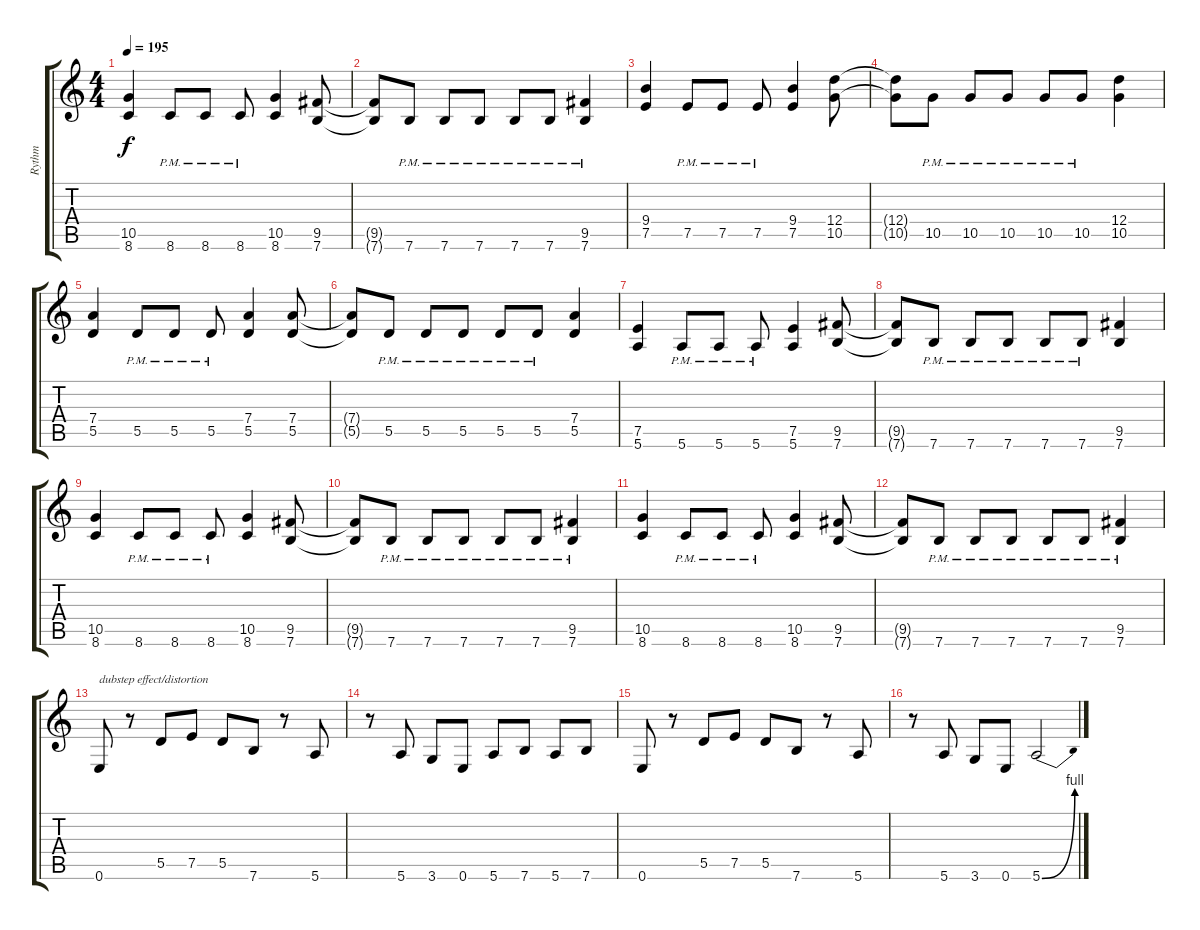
\track ("Rythm" "Rythm") {instrument overdrivenguitar}
\staff {score tabs}
\tuning (E4 B3 G3 D3 A2 E2) {hide}
\ts (4 4)
\tempo 195
\clef g2
\ks c
(10.5 8.6).4{dy f} 8.6{pm}.8 8.6{pm}.8 8.6{pm}.8 (10.5 8.6).4 (9.5 7.6).8 |
(9.5{t} 7.6{t}).8 7.6{pm}.8 7.6{pm}.8 7.6{pm}.8 7.6{pm}.8 7.6{pm}.8 (9.5 7.6{pm}).4 |
(9.4 7.5).4 7.5{pm}.8 7.5{pm}.8 7.5{pm}.8 (9.4 7.5).4 (12.4 10.5).8 |
(12.4{t} 10.5{t}).8 10.5{pm}.8 10.5{pm}.8 10.5{pm}.8 10.5{pm}.8 10.5{pm}.8 (12.4 10.5).4 |
(7.4 5.5).4 5.5{pm}.8 5.5{pm}.8 5.5{pm}.8 (7.4 5.5).4 (7.4 5.5).8 |
(7.4{t} 5.5{t}).8 5.5{pm}.8 5.5{pm}.8 5.5{pm}.8 5.5{pm}.8 5.5{pm}.8 (7.4 5.5).4 |
(7.5 5.6).4 5.6{pm}.8 5.6{pm}.8 5.6{pm}.8 (7.5 5.6).4 (9.5 7.6).8 |
(9.5{t} 7.6{t}).8 7.6{pm}.8 7.6{pm}.8 7.6{pm}.8 7.6{pm}.8 7.6{pm}.8 (9.5 7.6).4 |
(10.5 8.6).4 8.6{pm}.8 8.6{pm}.8 8.6{pm}.8 (10.5 8.6).4 (9.5 7.6).8 |
(9.5{t} 7.6{t}).8 7.6{pm}.8 7.6{pm}.8 7.6{pm}.8 7.6{pm}.8 7.6{pm}.8 (9.5 7.6{pm}).4 |
(10.5 8.6).4 8.6{pm}.8 8.6{pm}.8 8.6{pm}.8 (10.5 8.6).4 (9.5 7.6).8 |
(9.5{t} 7.6{t}).8 7.6{pm}.8 7.6{pm}.8 7.6{pm}.8 7.6{pm}.8 7.6{pm}.8 (9.5 7.6{pm}).4 |
0.6.8{txt "dubstep effect/distortion"} r.8 5.5.8 7.5.8 5.5.8 7.6.8 r.8 5.6.8 |
r.8 5.6.8 3.6.8 0.6.8 5.6.8 7.6.8 5.6.8 7.6.8 |
0.6.8 r.8 5.5.8 7.5.8 5.5.8 7.6.8 r.8 5.6.8 |
r.8 5.6.8 3.6.8 0.6.8 5.6{be (bend 0 0 60 4)}.2
